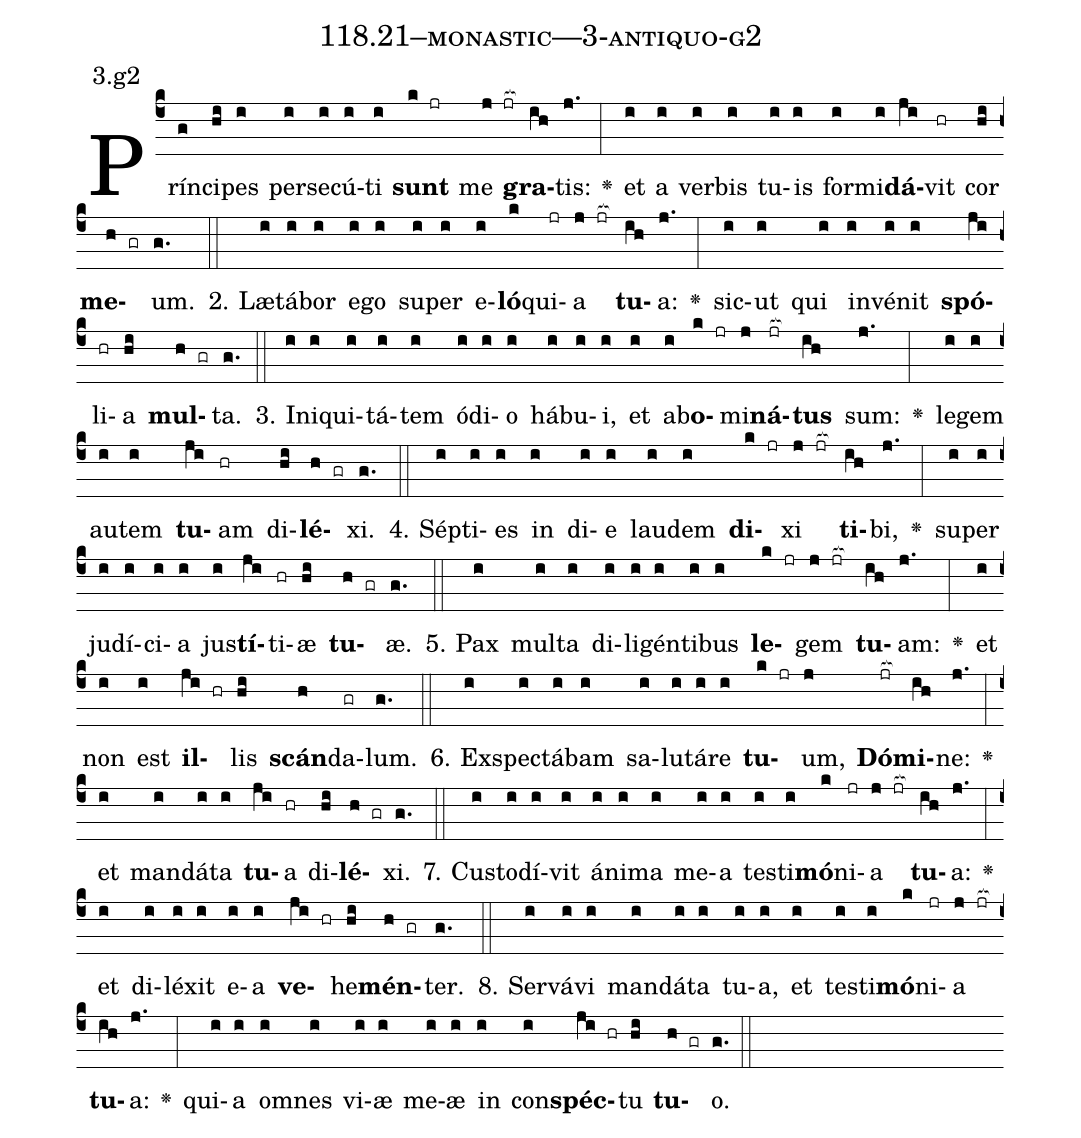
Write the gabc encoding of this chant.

name: 118.21--monastic---3-antiquo-g2;
annotation: 3.g2;
%%
(c4)Prín(g)ci(hi)pes(i) per(i)se(i)cú(i)ti(i) <b>sunt</b>(k jr) me(j jr[ocb:1{]) <b>gra</b>(ih[ocb:0}])tis:(j.) <v>\greheightstar</v>(:) et(i) a(i) ver(i)bis(i) tu(i)is(i) for(i)mi(i)<b>dá</b>(ji)vit(hr) cor(hi) <b>me</b>(h gr)um.(g.) (::)
2. Læ(i)tá(i)bor(i) e(i)go(i) su(i)per(i) e(i)<b>ló</b>(k)qui(jr)a(j jr[ocb:1{]) <b>tu</b>(ih[ocb:0}])a:(j.) <v>\greheightstar</v>(:) sic(i)ut(i) qui(i) in(i)vé(i)nit(i) <b>spó</b>(ji)li(hr)a(hi) <b>mul</b>(h gr)ta.(g.) (::)
3. In(i)i(i)qui(i)tá(i)tem(i) ó(i)di(i)o(i) há(i)bu(i)i,(i) et(i) ab(i)<b>o</b>(k jr)mi(j)<b>ná</b>(jr[ocb:1{])<b>tus</b>(ih[ocb:0}]) sum:(j.) <v>\greheightstar</v>(:) le(i)gem(i) au(i)tem(i) <b>tu</b>(ji)am(hr) di(hi)<b>lé</b>(h gr)xi.(g.) (::)
4. Sép(i)ti(i)es(i) in(i) di(i)e(i) lau(i)dem(i) <b>di</b>(k jr)xi(j jr[ocb:1{]) <b>ti</b>(ih[ocb:0}])bi,(j.) <v>\greheightstar</v>(:) su(i)per(i) ju(i)dí(i)ci(i)a(i) jus(i)<b>tí</b>(ji)ti(hr)æ(hi) <b>tu</b>(h gr)æ.(g.) (::)
5. Pax(i) mul(i)ta(i) di(i)li(i)gén(i)ti(i)bus(i) <b>le</b>(k jr)gem(j jr[ocb:1{]) <b>tu</b>(ih[ocb:0}])am:(j.) <v>\greheightstar</v>(:) et(i) non(i) est(i) <b>il</b>(ji hr)lis(hi) <b>scán</b>(h)da(gr)lum.(g.) (::)
6. Ex(i)spec(i)tá(i)bam(i) sa(i)lu(i)tá(i)re(i) <b>tu</b>(k jr)um,(j) <b>Dó</b>(jr[ocb:1{])<b>mi</b>(ih[ocb:0}])ne:(j.) <v>\greheightstar</v>(:) et(i) man(i)dá(i)ta(i) <b>tu</b>(ji)a(hr) di(hi)<b>lé</b>(h gr)xi.(g.) (::)
7. Cus(i)to(i)dí(i)vit(i) á(i)ni(i)ma(i) me(i)a(i) tes(i)ti(i)<b>mó</b>(k)ni(jr)a(j jr[ocb:1{]) <b>tu</b>(ih[ocb:0}])a:(j.) <v>\greheightstar</v>(:) et(i) di(i)lé(i)xit(i) e(i)a(i) <b>ve</b>(ji hr)he(hi)<b>mén</b>(h gr)ter.(g.) (::)
8. Ser(i)vá(i)vi(i) man(i)dá(i)ta(i) tu(i)a,(i) et(i) tes(i)ti(i)<b>mó</b>(k)ni(jr)a(j jr[ocb:1{]) <b>tu</b>(ih[ocb:0}])a:(j.) <v>\greheightstar</v>(:) qui(i)a(i) om(i)nes(i) vi(i)æ(i) me(i)æ(i) in(i) con(i)<b>spéc</b>(ji hr)tu(hi) <b>tu</b>(h gr)o.(g.) (::)
